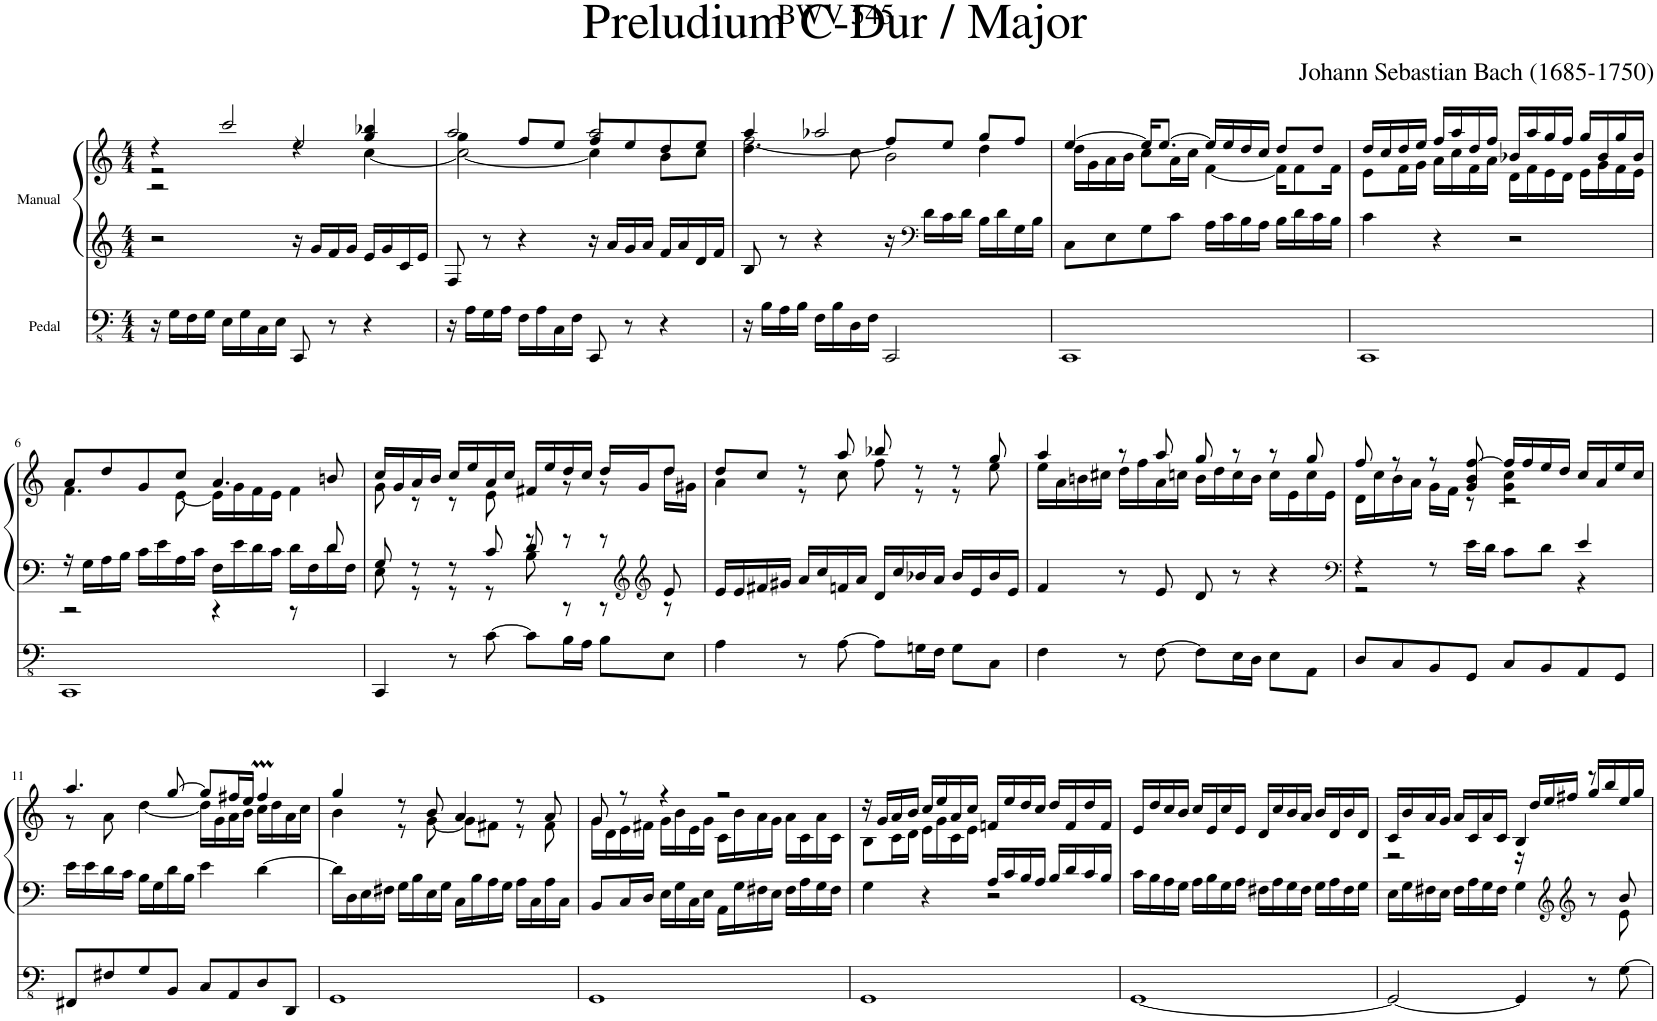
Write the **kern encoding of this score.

**kern	**kern	**kern
*part2	*part1	*part1
*staff3	*staff2	*staff1
*I"Pedal	*I"Manual	*
*clefFv4	*clefG2	*clefG2
*k[]	*k[]	*k[]
*M4/4	*M4/4	*M4/4
=1	=1	=1
*	*	*^
*	*	*	*^
16r	2r	4r	2r	2r
16GG\LL	.	.	.	.
16FF\	.	.	.	.
16GG\JJ	.	.	.	.
16EE\LL	.	2ccc/	.	.
16GG\	.	.	.	.
16CC\	.	.	.	.
16EE\JJ	.	.	.	.
8CCC/	16r	.	4r	2ee/
.	16g/LL	.	.	.
8r	16f/	.	.	.
.	16g/JJ	.	.	.
4r	16e/LL	4gg/ 4bb-X/	[4cc\	.
.	16g/	.	.	.
.	16c/	.	.	.
.	16e/JJ	.	.	.
=2	=2	=2	=2	=2
16r	8F/	2aa/	2cc\_	4gg\
16AA\LL	.	.	.	.
16GG\	8r	.	.	.
16AA\JJ	.	.	.	.
16FF\LL	4r	.	.	8ff/L
16AA\	.	.	.	.
16CC\	.	.	.	8ee/J
16FF\JJ	.	.	.	.
8CCC/	16r	2aa/	4cc\]	8ff/L
.	16a/LL	.	.	.
8r	16g/	.	.	8ee/
.	16a/JJ	.	.	.
4r	16f/LL	.	8b\L	8dd/
.	16a/	.	.	.
.	16d/	.	8cc\J	8ee/J
.	16f/JJ	.	.	.
=3	=3	=3	=3	=3
16r	8B/	4aa/	[2ff\	4.dd\
16BB\LL	.	.	.	.
16AA\	8r	.	.	.
16BB\JJ	.	.	.	.
16FF\LL	4r	2aa-X/	.	.
16BB\	.	.	.	.
16DD\	.	.	.	8cc\
16FF\JJ	.	.	.	.
2CCC/	16r	.	8ff/L]	2b\
*	*clefF4	*	*	*
.	16d\LL	.	.	.
.	16c\	.	8ee/J	.
.	16d\JJ	.	.	.
.	16B\LL	8gg/L	4dd\	.
.	16d\	.	.	.
.	16G\	8ff/J	.	.
.	16B\JJ	.	.	.
*	*	*	*v	*v
=4	=4	=4	=4
1CCC	8C\L	[4ee/	16dd\LL
.	.	.	16g\
.	8E\	.	16a\
.	.	.	16b\JJ
.	8G\	16ee/KL]	8cc\L
.	.	[8.ee/J	.
.	8c\J	.	16a\L
.	.	.	16cc\JJ
.	16A\LL	16ee/LL]	[4f\
.	16c\	16ee/	.
.	16B\	16dd/	.
.	16A\JJ	16cc/JJ	.
.	16B\LL	8dd/L	16f\KL]
.	16d\	.	8f\
.	16c\	8dd/J	.
.	16B\JJ	.	16f\Jk
=5	=5	=5	=5
1CCC	4c\	16dd/LL	8e\L
.	.	16cc/	.
.	.	16dd/	16f\L
.	.	16ee/JJ	16g\JJ
.	4r	16ff/LL	16a\LL
.	.	16aa/	16cc\
.	.	16dd/	16f\
.	.	16ff/JJ	16a\JJ
.	2r	16b-X/LL	16d\LL
.	.	16aa/	16f\
.	.	16gg/	16e\
.	.	16ff/JJ	16d\JJ
.	.	16gg/LL	16e\LL
.	.	16b-/	16g\
.	.	16gg/	16f\
.	.	16b-/JJ	16e\JJ
!!LO:LB:g=z	!!
=6	=6	=6	=6
*	*^	*	*
1CCC	16r	2r	8a/L	4.f\
.	16G\LL	.	.	.
.	16A\	.	8dd/	.
.	16B\JJ	.	.	.
.	16c\LL	.	8g/	.
.	16e\	.	.	.
.	16A\	.	8cc/J	[8e\
.	16c\JJ	.	.	.
.	16F\LL	4r	4.a/	16e\LL]
.	16e\	.	.	16g\
.	16d\	.	.	16f\
.	16c\JJ	.	.	16e\JJ
.	16d\LL	8r	.	4f\
.	16F\	.	.	.
.	16d\	8d/	8bn/	.
.	16F\JJ	.	.	.
=7	=7	=7	=7	=7
*	*	*^	*	*
4CCC/	2ryy	8G/	8E\	16cc/LL	8g\
.	.	.	.	16g/	.
.	.	8r	8r	16a/	8r
.	.	.	.	16b/JJ	.
8r	.	8r	8r	16cc/LL	8r
.	.	.	.	16ee/	.
[8C\	.	8c/	8r	16a/	8e\
.	.	.	.	16cc/JJ	.
8C\L]	8d/	8r	8B\	16f#X/LL	8ryy
.	.	.	.	16ee/	.
16BB\L	4.ryy	8r	8r	16dd/	8r
16AA\JJ	.	.	.	16cc/JJ	.
8BB\L	.	8r	8r	16dd/LL	8r
*	*clefG2	*	*	*	*
.	.	.	.	16g/J	.
*	*clefG2	*	*	*	*
8EE\J	.	8e/	8r	8dd/J	16dd\LL
.	.	.	.	.	16g#X\JJ
*	*v	*v	*v	*	*
=8	=8	=8	=8
4AA\	16e/LL	8dd/L	4a\
.	16e/	.	.
.	16f#X/	8cc/J	.
.	16g#X/JJ	.	.
8r	16a/LL	8r	8r
.	16cc/	.	.
[8AA\	16fn/	8aa/	8cc\
.	16a/JJ	.	.
8AA\L]	16d/LL	8bb-X/	8ff\
.	16cc/	.	.
16GGn\L	16b-X/	8r	8r
16FF\JJ	16a/JJ	.	.
8GG\L	16b-/LL	8r	8r
.	16e/	.	.
8CC\J	16b-/	8gg/	8ee\
.	16e/JJ	.	.
=9	=9	=9	=9
4FF\	4f/	4aa/	16ee\LL
.	.	.	16a\
.	.	.	16bn\
.	.	.	16cc#X\JJ
8r	8r	8r	16dd\LL
.	.	.	16ff\
[8FF\	8e/	8aa/	16a\
.	.	.	16ccn\JJ
8FF\L]	8d/	8gg/	16b\LL
.	.	.	16dd\
16EE\L	8r	8r	16cc\
16DD\JJ	.	.	16b\JJ
8EE\L	4r	8r	16cc\LL
.	.	.	16e\
8AAA\J	.	8gg/	16cc\
.	.	.	16e\JJ
*	*	*v	*v
=10	=10	=10
*	*clefF4	*
*	*^	*^
*	*	*	*	*^
8DD/L	4r	2r	8ff/	16d\LL	2ryy
.	.	.	.	16cc\	.
8CC/	.	.	8r	16b\	.
.	.	.	.	16a\JJ	.
8BBB/	8r	.	8r	16g\LL	.
.	.	.	.	16f\JJ	.
8GGG/J	16e\LL	.	8g/ 8b/ [8ff/	8r	.
.	16d\JJ	.	.	.	.
8CC/L	8c\L	4ryy	16ff/LL]	2r	4g\ 4cc\
.	.	.	16ff/	.	.
8BBB/	8d\J	.	16ee/	.	.
.	.	.	16dd/JJ	.	.
8AAA/	4e/	4r	16cc/LL	.	4ryy
.	.	.	16a/	.	.
8GGG/J	.	.	16ee/	.	.
.	.	.	16cc/JJ	.	.
*	*v	*v	*	*	*
*	*	*	*v	*v
!!LO:LB:g=z
=11	=11	=11	=11
8FFF#X/L	16e\LL	4.aa/	8r
.	16e\	.	.
8FF#X/	16d\	.	8a\
.	16c\JJ	.	.
8GG/	16B\LL	.	[4dd\
.	16G\	.	.
8BBB/J	16d\	[8gg/	.
.	16B\JJ	.	.
8CC/L	4e\	8gg/L]	16dd\LL]
.	.	.	16g\
8AAA/	.	16ff#X/L	16a\
.	.	16ee/JJ	16b\JJ
8DD/	[4d\	4ff#m/	16cc\LL
.	.	.	16dd\
8DDD/J	.	.	16a\
.	.	.	16cc\JJ
=12	=12	=12	=12
1GGG	16d\LL]	4gg/	4b\
.	16D\	.	.
.	16E\	.	.
.	16F#X\JJ	.	.
.	16G\LL	8r	8r
.	16B\	.	.
.	16E\	8b/	[8g\
.	16G\JJ	.	.
.	16C\LL	4a/	8g\L]
.	16B\	.	.
.	16A\	.	8f#X\J
.	16G\JJ	.	.
.	16A\LL	8r	8r
.	16C\	.	.
.	16A\	8a/	8f#\
.	16C\JJ	.	.
=13	=13	=13	=13
1GGG	8BB/L	8g/	16g\LL
.	.	.	16d\
.	16C/L	8r	16e\
.	16D/JJ	.	16f#X\JJ
.	16E\LL	4r	16g\LL
.	16G\	.	16b\
.	16C\	.	16e\
.	16E\JJ	.	16g\JJ
.	16AA\LL	2r	16c\LL
.	16G\	.	16b\
.	16F#X\	.	16a\
.	16E\JJ	.	16g\JJ
.	16F#\LL	.	16a\LL
.	16A\	.	16c\
.	16G\	.	16a\
.	16F#\JJ	.	16c\JJ
=14	=14	=14	=14
*	*^	*	*
1GGG	2ryy	4G\	16r	8B\L
.	.	.	16g/LL	.
.	.	.	16a/	16c\L
.	.	.	16b/JJ	16d\JJ
.	.	4r	16cc/LL	16e\LL
.	.	.	16ee/	16g\
.	.	.	16a/	16c\
.	.	.	16cc/JJ	16e\JJ
.	16A/LL	2r	16fn/LL	2ryy
.	16c/	.	16ee/	.
.	16B/	.	16dd/	.
.	16A/JJ	.	16cc/JJ	.
.	16B/LL	.	16dd/LL	.
.	16d/	.	16f/	.
.	16c/	.	16dd/	.
.	16B/JJ	.	16f/JJ	.
*	*v	*v	*	*
*	*	*v	*v
=15	=15	=15
[1GGG	16c\LL	16e/LL
.	16B\	16dd/
.	16A\	16cc/
.	16G\JJ	16b/JJ
.	16A\LL	16cc/LL
.	16B\	16e/
.	16G\	16cc/
.	16A\JJ	16e/JJ
.	16F#X\LL	16d/LL
.	16A\	16cc/
.	16G\	16b/
.	16F#\JJ	16a/JJ
.	16G\LL	16b/LL
.	16A\	16d/
.	16F#\	16b/
.	16G\JJ	16d/JJ
=16	=16	=16
*	*^	*^
2GGG/_	2..ryy	16E\LL	16c/LL	2r
.	.	16G\	16b/	.
.	.	16F#X\	16a/	.
.	.	16E\JJ	16g/JJ	.
.	.	16F#\LL	16a/LL	.
.	.	16A\	16c/	.
.	.	16G\	16a/	.
.	.	16F#\JJ	16c/JJ	.
4GGG/]	.	4G\	4B/	16r
.	.	.	.	16dd/LL
.	.	.	.	16ee/
*	*clefG2	*	*	*
.	.	.	.	16ff#X/JJ
*	*clefG2	*	*	*
8r	.	8r	8r	16gg/LL
.	.	.	.	16bb/
[8GG\	8b/	8e\	8ryy	16ee/
.	.	.	.	16gg/JJ
*	*v	*v	*	*
*	*	*v	*v
=	=	=
*-	*-	*-
